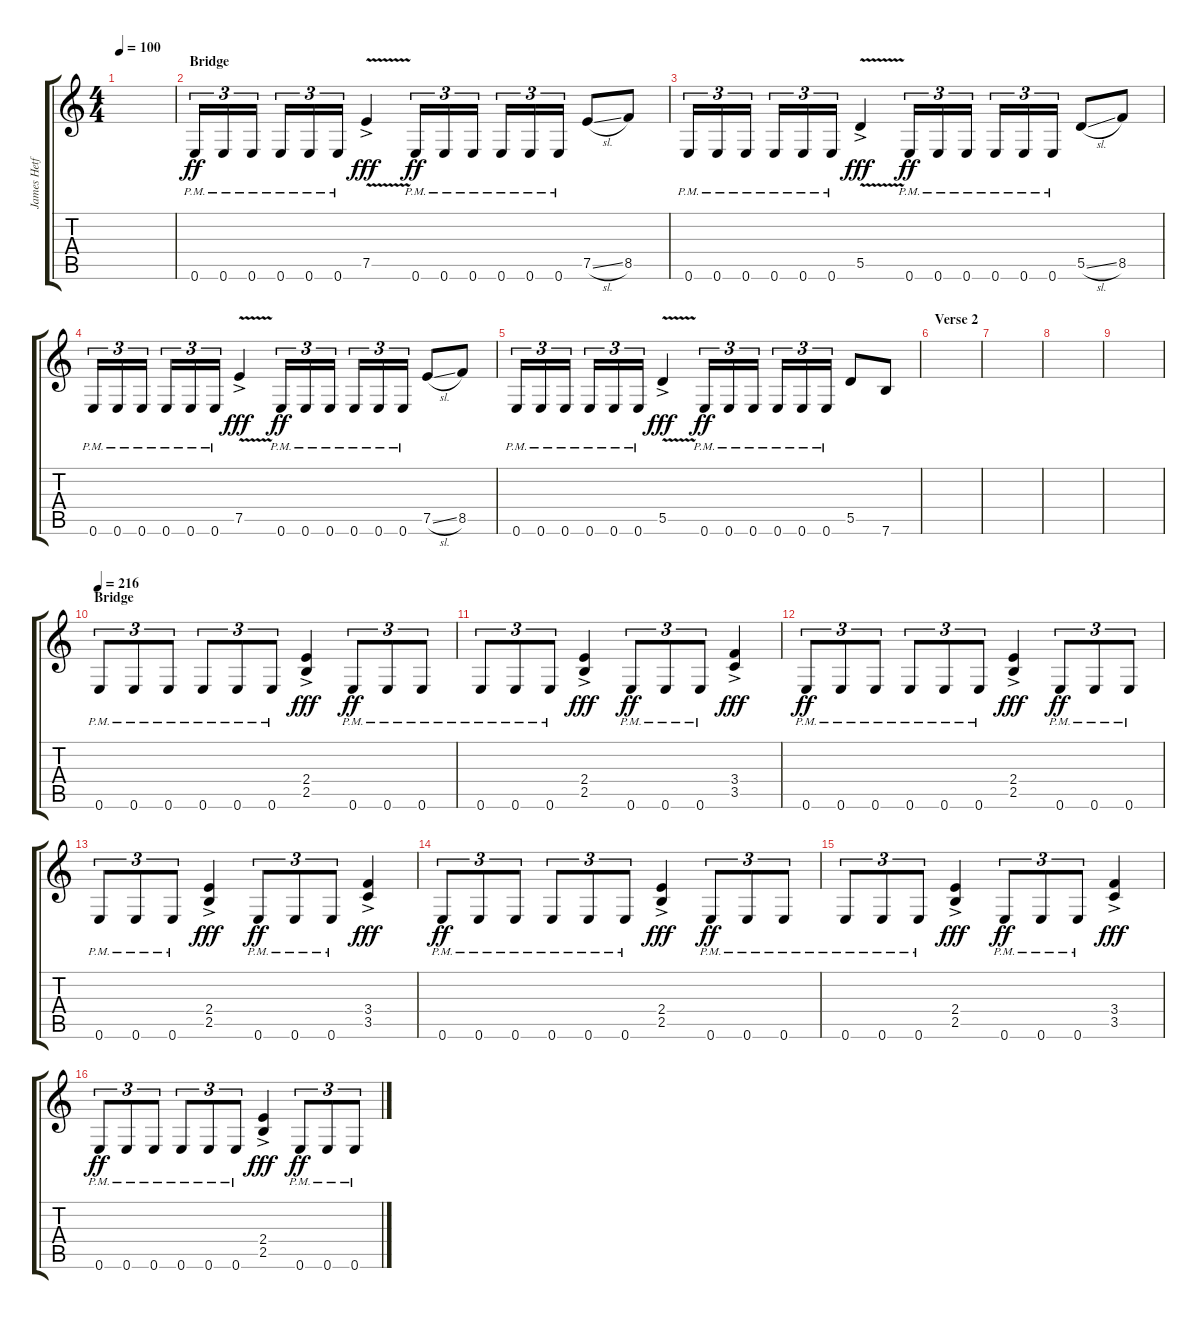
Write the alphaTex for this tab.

\track ("James Hetfield" "James Hetf") {instrument acousticguitarsteel}
\staff {score tabs}
\tuning (E4 B3 G3 D3 A2 E2) {hide}
\ts (4 4)
\tempo 100
\clef g2
\ks c
|
\section ("" "Bridge")
0.6{pm}.16{tu (3 2) dy ff} 0.6{pm}.16{tu (3 2)} 0.6{pm}.16{tu (3 2) beam splitsecondary} 0.6{pm}.16{tu (3 2)} 0.6{pm}.16{tu (3 2)} 0.6{pm}.16{tu (3 2)} 7.5{v ac}.4{dy fff} 0.6{pm}.16{tu (3 2) dy ff} 0.6{pm}.16{tu (3 2)} 0.6{pm}.16{tu (3 2) beam splitsecondary} 0.6{pm}.16{tu (3 2)} 0.6{pm}.16{tu (3 2)} 0.6{pm}.16{tu (3 2)} 7.5{sl}.8 8.5.8 |
0.6{pm}.16{tu (3 2)} 0.6{pm}.16{tu (3 2)} 0.6{pm}.16{tu (3 2) beam splitsecondary} 0.6{pm}.16{tu (3 2)} 0.6{pm}.16{tu (3 2)} 0.6{pm}.16{tu (3 2)} 5.5{v ac}.4{dy fff} 0.6{pm}.16{tu (3 2) dy ff} 0.6{pm}.16{tu (3 2)} 0.6{pm}.16{tu (3 2) beam splitsecondary} 0.6{pm}.16{tu (3 2)} 0.6{pm}.16{tu (3 2)} 0.6{pm}.16{tu (3 2)} 5.5{sl}.8 8.5.8 |
0.6{pm}.16{tu (3 2)} 0.6{pm}.16{tu (3 2)} 0.6{pm}.16{tu (3 2) beam splitsecondary} 0.6{pm}.16{tu (3 2)} 0.6{pm}.16{tu (3 2)} 0.6{pm}.16{tu (3 2)} 7.5{v ac}.4{dy fff} 0.6{pm}.16{tu (3 2) dy ff} 0.6{pm}.16{tu (3 2)} 0.6{pm}.16{tu (3 2) beam splitsecondary} 0.6{pm}.16{tu (3 2)} 0.6{pm}.16{tu (3 2)} 0.6{pm}.16{tu (3 2)} 7.5{sl}.8 8.5.8 |
0.6{pm}.16{tu (3 2)} 0.6{pm}.16{tu (3 2)} 0.6{pm}.16{tu (3 2) beam splitsecondary} 0.6{pm}.16{tu (3 2)} 0.6{pm}.16{tu (3 2)} 0.6{pm}.16{tu (3 2)} 5.5{v ac}.4{dy fff} 0.6{pm}.16{tu (3 2) dy ff} 0.6{pm}.16{tu (3 2)} 0.6{pm}.16{tu (3 2) beam splitsecondary} 0.6{pm}.16{tu (3 2)} 0.6{pm}.16{tu (3 2)} 0.6{pm}.16{tu (3 2)} 5.5.8 7.6.8 |
\section ("" "Verse 2")
|
|
|
|
\section ("" "Bridge")
\tempo 216
0.6{pm}.8{tu (3 2)} 0.6{pm}.8{tu (3 2)} 0.6{pm}.8{tu (3 2)} 0.6{pm}.8{tu (3 2)} 0.6{pm}.8{tu (3 2)} 0.6{pm}.8{tu (3 2)} (2.4{ac} 2.5{ac}).4{dy fff} 0.6{pm}.8{tu (3 2) dy ff} 0.6{pm}.8{tu (3 2)} 0.6{pm}.8{tu (3 2)} |
0.6{pm}.8{tu (3 2)} 0.6{pm}.8{tu (3 2)} 0.6{pm}.8{tu (3 2)} (2.4{ac} 2.5{ac}).4{dy fff} 0.6{pm}.8{tu (3 2) dy ff} 0.6{pm}.8{tu (3 2)} 0.6{pm}.8{tu (3 2)} (3.4{ac} 3.5{ac}).4{dy fff} |
0.6{pm}.8{tu (3 2) dy ff} 0.6{pm}.8{tu (3 2)} 0.6{pm}.8{tu (3 2)} 0.6{pm}.8{tu (3 2)} 0.6{pm}.8{tu (3 2)} 0.6{pm}.8{tu (3 2)} (2.4{ac} 2.5{ac}).4{dy fff} 0.6{pm}.8{tu (3 2) dy ff} 0.6{pm}.8{tu (3 2)} 0.6{pm}.8{tu (3 2)} |
0.6{pm}.8{tu (3 2)} 0.6{pm}.8{tu (3 2)} 0.6{pm}.8{tu (3 2)} (2.4{ac} 2.5{ac}).4{dy fff} 0.6{pm}.8{tu (3 2) dy ff} 0.6{pm}.8{tu (3 2)} 0.6{pm}.8{tu (3 2)} (3.4{ac} 3.5{ac}).4{dy fff} |
0.6{pm}.8{tu (3 2) dy ff} 0.6{pm}.8{tu (3 2)} 0.6{pm}.8{tu (3 2)} 0.6{pm}.8{tu (3 2)} 0.6{pm}.8{tu (3 2)} 0.6{pm}.8{tu (3 2)} (2.4{ac} 2.5{ac}).4{dy fff} 0.6{pm}.8{tu (3 2) dy ff} 0.6{pm}.8{tu (3 2)} 0.6{pm}.8{tu (3 2)} |
0.6{pm}.8{tu (3 2)} 0.6{pm}.8{tu (3 2)} 0.6{pm}.8{tu (3 2)} (2.4{ac} 2.5{ac}).4{dy fff} 0.6{pm}.8{tu (3 2) dy ff} 0.6{pm}.8{tu (3 2)} 0.6{pm}.8{tu (3 2)} (3.4{ac} 3.5{ac}).4{dy fff} |
0.6{pm}.8{tu (3 2) dy ff} 0.6{pm}.8{tu (3 2)} 0.6{pm}.8{tu (3 2)} 0.6{pm}.8{tu (3 2)} 0.6{pm}.8{tu (3 2)} 0.6{pm}.8{tu (3 2)} (2.4{ac} 2.5{ac}).4{dy fff} 0.6{pm}.8{tu (3 2) dy ff} 0.6{pm}.8{tu (3 2)} 0.6{pm}.8{tu (3 2)}
